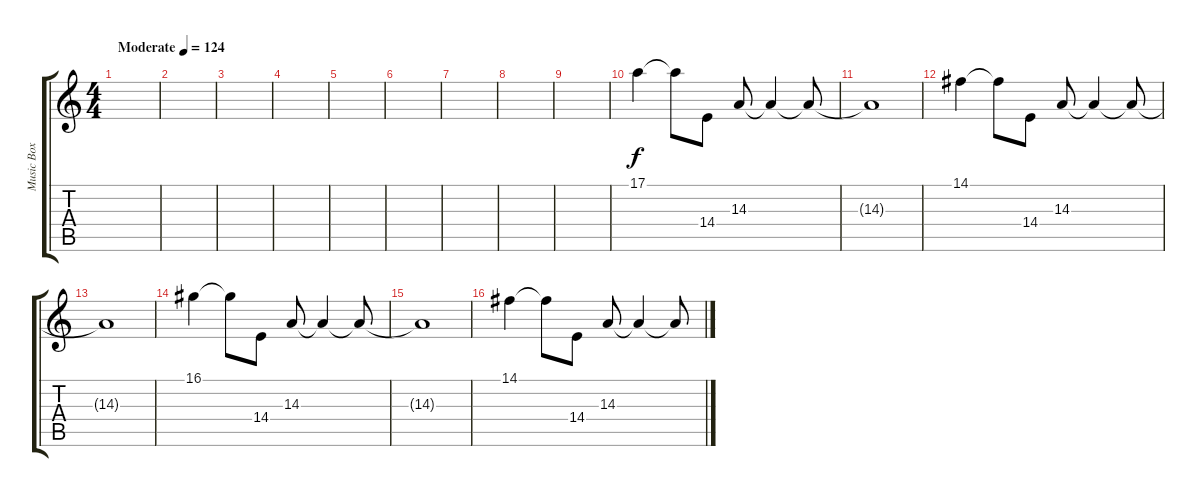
\track ("Music Box Athmosphere 2" "Music Box ") {instrument tubularbells}
\staff {score tabs}
\tuning (E4 B3 G3 D3 A2 E2) {hide}
\ts (4 4)
\tempo (124 "Moderate")
\clef g2
\ks c
|
|
|
|
|
|
|
|
|
17.1.4 17.1{t}.8 14.4.8 14.3.8 14.3{t}.4 14.3{t}.8 |
14.3{t}.1 |
14.1.4 14.1{t}.8 14.4.8 14.3.8 14.3{t}.4 14.3{t}.8 |
14.3{t}.1 |
16.1.4 16.1{t}.8 14.4.8 14.3.8 14.3{t}.4 14.3{t}.8 |
14.3{t}.1 |
14.1.4 14.1{t}.8 14.4.8 14.3.8 14.3{t}.4 14.3{t}.8
